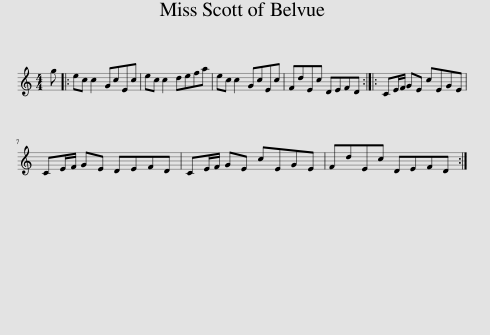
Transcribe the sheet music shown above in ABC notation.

X:1
L:1/8
M:4/4
I:linebreak $
K:C
V:1 treble
V:1
 g |: ec c2 GcEc | ec c2 defa | ec c2 GcEc | FdEc DEFD :: %5
 CE/F/ GE cEGE |$ CE/F/ GE DEFD | CE/F/ GE cEGE | FdEc DEFD :| %9
